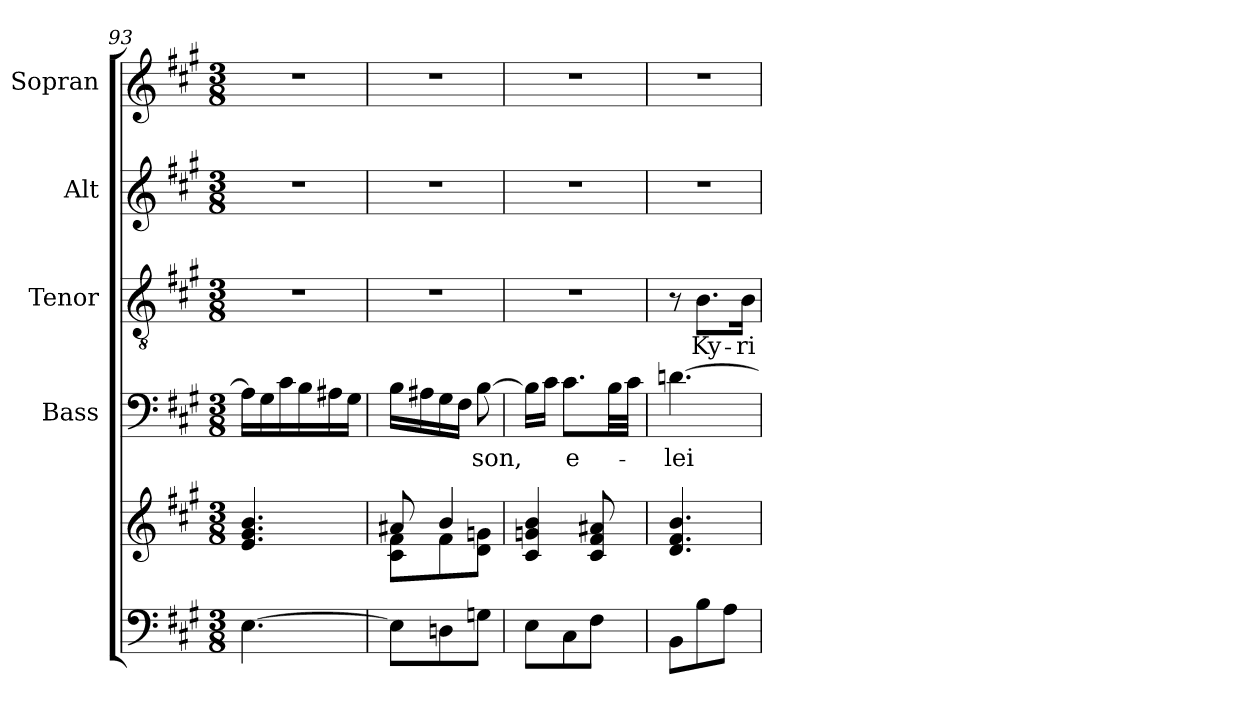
**kern	**kern	**kern	**text	**kern	**text	**kern	**kern
*part5	*part5	*part4	*part4	*part3	*part3	*part2	*part1
*staff6	*staff5	*staff4	*staff4	*staff3	*staff3	*staff2	*staff1
*	*	*I"Bass	*	*I"Tenor	*	*I"Alt	*I"Sopran
*	*	*I'B.	*	*I'T.	*	*I'A.	*I'S.
*clefF4	*clefG2	*clefF4	*	*clefGv2	*	*clefG2	*clefG2
*k[f#c#g#]	*k[f#c#g#]	*k[f#c#g#]	*	*k[f#c#g#]	*	*k[f#c#g#]	*k[f#c#g#]
*A:	*A:	*A:	*	*A:	*	*A:	*A:
*M3/8	*M3/8	*M3/8	*	*M3/8	*	*M3/8	*M3/8
=93	=93	=93	=93	=93	=93	=93	=93
[4.E\	4.e/ 4.g#/ 4.b/	16A\LL]	.	4.r	.	4.r	4.r
.	.	16G#\	.	.	.	.	.
.	.	16c#\	.	.	.	.	.
.	.	16B\	.	.	.	.	.
.	.	16A#X\	.	.	.	.	.
.	.	16G#\JJ	.	.	.	.	.
=94	=94	=94	=94	=94	=94	=94	=94
*	*^	*	*	*	*	*	*
8E\L]	8a#X/	8c#\ 8f#\L	16B\LL	.	4.r	.	4.r	4.r
.	.	.	16A#X\	.	.	.	.	.
8Dn\	4b/	8f#\	16G#\	.	.	.	.	.
.	.	.	16F#\JJ	.	.	.	.	.
!	!	!	!	!LO:LY:b	!	!	!	!
8Gn\J	.	8d\ 8gn\J	[8B\	-son,	.	.	.	.
*	*v	*v	*	*	*	*	*	*
=95	=95	=95	=95	=95	=95	=95	=95
8E\L	4c#/ 4gn/ 4b/	16B\LL]	.	4.r	.	4.r	4.r
.	.	16c#\JJ	.	.	.	.	.
!	!	!	!LO:LY:b	!	!	!	!
8C#\	.	8.c#\L	e-	.	.	.	.
8F#\J	8c#/ 8f#/ 8a#X/	.	.	.	.	.	.
.	.	32B\LL	.	.	.	.	.
.	.	32c#\JJJ	.	.	.	.	.
=96	=96	=96	=96	=96	=96	=96	=96
!	!	!	!LO:LY:b	!	!	!	!
8BB\L	4.d/ 4.f#/ 4.b/	[4.dn\	-lei-	8r	.	4.r	4.r
!	!	!	!	!	!LO:LY:b	!	!
8B\	.	.	.	8.B\L	Ky-	.	.
8A\J	.	.	.	.	.	.	.
!	!	!	!	!	!LO:LY:b	!	!
.	.	.	.	16B\Jk	-ri-	.	.
=	=	=	=	=	=	=	=
*-	*-	*-	*-	*-	*-	*-	*-
